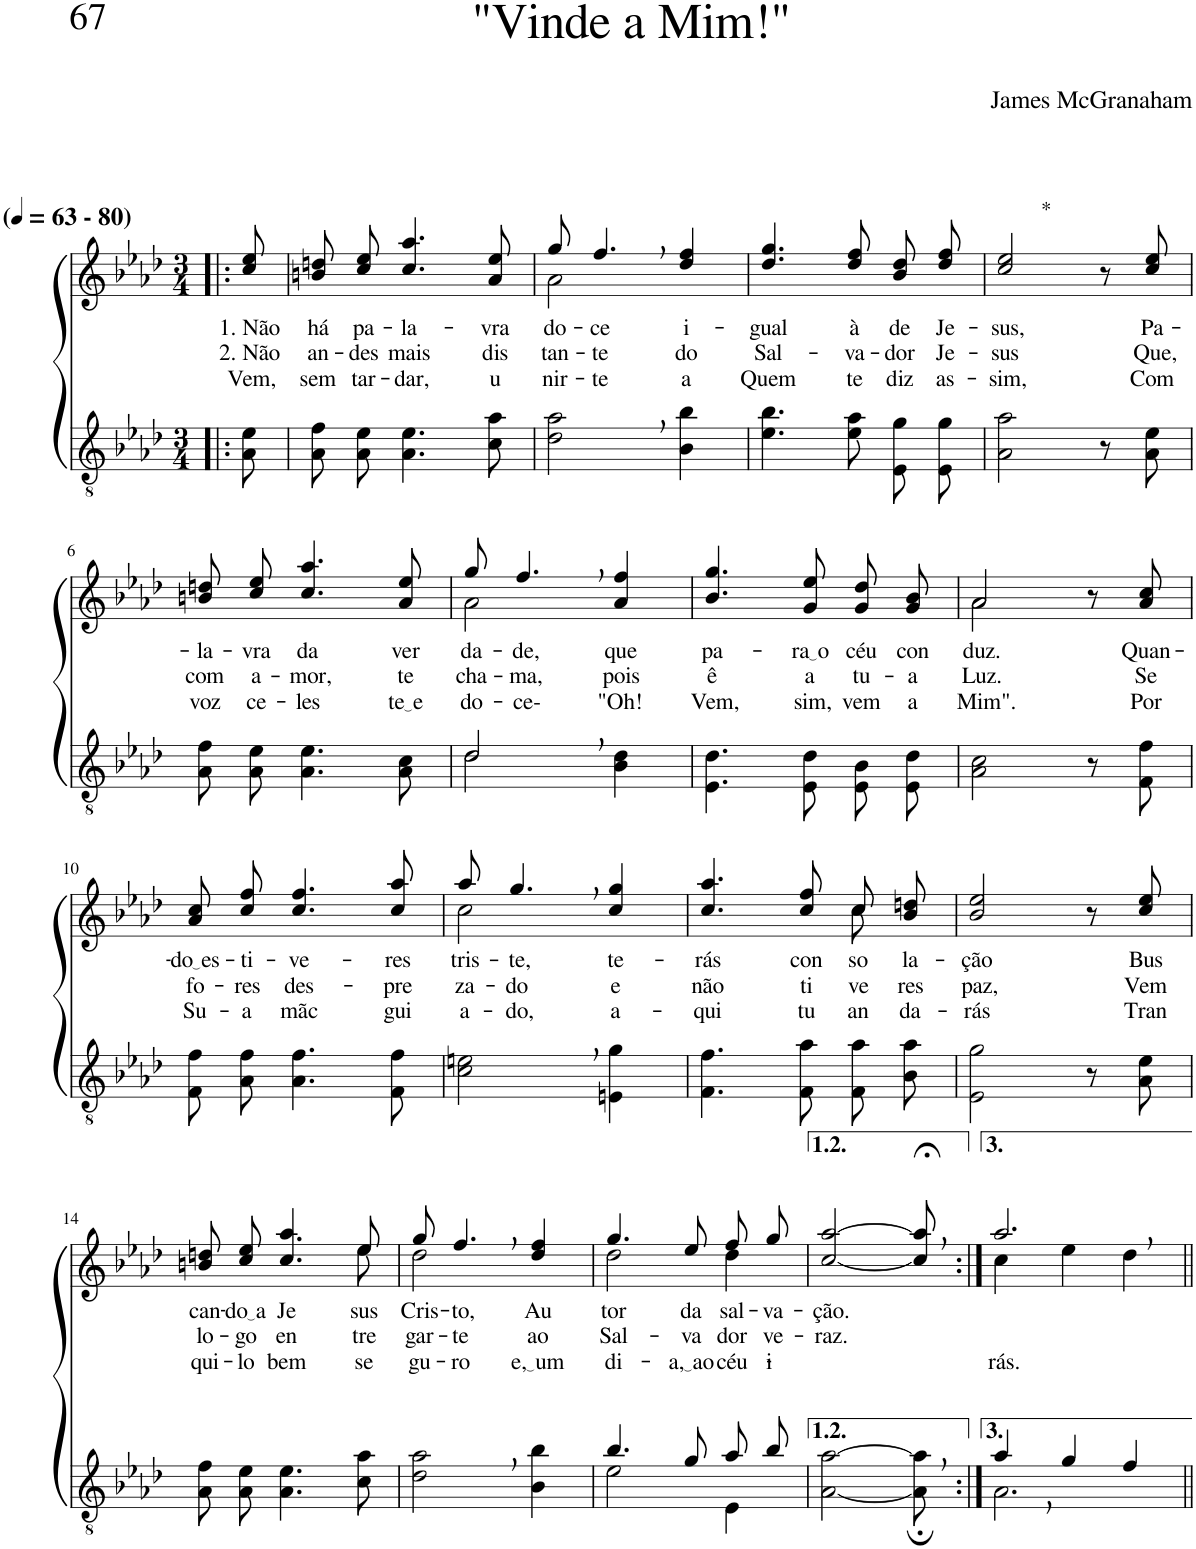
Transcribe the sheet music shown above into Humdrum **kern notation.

**kern	**kern	**text	**text	**text
*part2	*part1	*part1	*part1	*part1
*staff2	*staff1	*staff1	*staff1	*staff1
*I"Parte III e IV	*I"Parte I e II	*	*	*
*clefGv2	*clefG2	*	*	*
*Trd4c7	*Trd4c7	*	*	*
*k[b-e-a-d-]	*k[b-e-a-d-]	*	*	*
*M3/4	*M3/4	*	*	*
*MM63	*MM63	*	*	*
=1!|:	=1!|:	=1!|:	=1!|:	=1!|:
!	!LO:TX:a:B:t=(	!	!	!
!	!LO:TX:a:B:t=- 80)	!	!	!
!	!	!LO:LY:b	!LO:LY:b	!LO:LY:b
8A-\ 8e-\	8cc/ 8ee-/	1. Não	2. Não	Vem,
=2	=2	=2	=2	=2
!	!	!LO:LY:b	!LO:LY:b	!LO:LY:b
8A-\ 8f\L	8bn\ 8ddn\L	há	an-	sem
!	!	!LO:LY:b	!LO:LY:b	!LO:LY:b
8A-\ 8e-\J	8cc\ 8ee-\J	pa-	-des	tar-
!	!	!LO:LY:b	!LO:LY:b	!LO:LY:b
4.A-\ 4.e-\	4.cc/ 4.aa-/	-la-	mais	-dar,
!	!	!LO:LY:b	!LO:LY:b	!LO:LY:b
8c\ 8a-\	8a-/ 8ee-/	-vra	dis-	u-
=3	=3	=3	=3	=3
*	*^	*	*	*
!	!	!	!LO:LY:b	!LO:LY:b	!LO:LY:b
2d-\, 2a-\,	8gg/	2a-\	do-	-tan-	-nir-
!	!	!	!LO:LY:b	!LO:LY:b	!LO:LY:b
.	4.ff,/	.	-ce	-te	-te
!	!	!	!LO:LY:b	!LO:LY:b	!LO:LY:b
4B-\ 4b-\	4dd-/ 4ff/	4ryy	i-	do	a
=4	=4	=4	=4	=4	=4
!	!	!	!LO:LY:b	!LO:LY:b	!LO:LY:b
*	*v	*v	*	*	*
4.e-\ 4.b-\	4.dd-/ 4.gg/	-gual	Sal-	Quem
!	!	!LO:LY:b	!LO:LY:b	!LO:LY:b
8e-\ 8a-\	8dd-/ 8ff/	à	-va-	te
!	!	!LO:LY:b	!LO:LY:b	!LO:LY:b
8E-\ 8g\L	8b-\ 8dd-\L	de	-dor	diz
!	!	!LO:LY:b	!LO:LY:b	!LO:LY:b
8E-\ 8g\J	8dd-\ 8ff\J	Je-	Je-	as-
=5	=5	=5	=5	=5
!	!LO:TX:a:t=*	!	!	!
!	!	!LO:LY:b	!LO:LY:b	!LO:LY:b
2A-\ 2a-\	2cc/ 2ee-/	-sus,	-sus	-sim,
8r	8r	.	.	.
!	!	!LO:LY:b	!LO:LY:b	!LO:LY:b
8A-\ 8e-\	8cc/ 8ee-/	Pa-	Que,	Com
!!LO:LB:g=z
=6	=6	=6	=6	=6
!	!	!LO:LY:b	!LO:LY:b	!LO:LY:b
8A-\ 8f\L	8bn\ 8ddn\L	-la-	com	voz
!	!	!LO:LY:b	!LO:LY:b	!LO:LY:b
8A-\ 8e-\J	8cc\ 8ee-\J	-vra	a-	ce-
!	!	!LO:LY:b	!LO:LY:b	!LO:LY:b
4.A-\ 4.e-\	4.cc/ 4.aa-/	da	-mor,	-les
!	!	!LO:LY:b	!LO:LY:b	!LO:LY:b
8A-\ 8c\	8a-/ 8ee-/	ver-	te	te e
=7	=7	=7	=7	=7
*^	*^	*	*	*
!	!	!	!	!LO:LY:b	!LO:LY:b	!LO:LY:b
2d-,/	2d-\	8gg/	2a-\	-da-	cha-	do-
!	!	!	!	!LO:LY:b	!LO:LY:b	!LO:LY:b
.	.	4.ff,/	.	-de,	-ma,	-ce-
!	!	!	!	!LO:LY:b	!LO:LY:b	!LO:LY:b
4ryy	4B-\ 4d-\	4a-/ 4ff/	4ryy	que	pois	"Oh!
=8	=8	=8	=8	=8	=8	=8
!	!	!	!	!LO:LY:b	!LO:LY:b	!LO:LY:b
*v	*v	*	*	*	*	*
*	*v	*v	*	*	*
4.E-\ 4.d-\	4.b-/ 4.gg/	pa-	ê	Vem,
!	!	!LO:LY:b	!LO:LY:b	!LO:LY:b
8E-\ 8d-\	8g/ 8ee-/	ra o	a	sim,
!	!	!LO:LY:b	!LO:LY:b	!LO:LY:b
8E-/ 8B-/L	8g/ 8dd-/L	céu	tu-	vem
!	!	!LO:LY:b	!LO:LY:b	!LO:LY:b
8E-/ 8d-/J	8g/ 8b-/J	con-	-a	a
=9	=9	=9	=9	=9
*	*^	*	*	*
!	!	!	!LO:LY:b	!LO:LY:b	!LO:LY:b
2A-\ 2c\	2a-/	2a-\	-duz.	Luz.	Mim".
8r	8r	4ryy	.	.	.
!	!	!	!LO:LY:b	!LO:LY:b	!LO:LY:b
8F\ 8f\	8a-/ 8cc/	.	Quan-	Se	Por
*	*v	*v	*	*	*
!!LO:LB:g=z
=10	=10	=10	=10	=10
!	!	!LO:LY:b	!LO:LY:b	!LO:LY:b
8F\ 8f\L	8a-\ 8cc\L	do es	fo-	Su-
!	!	!LO:LY:b	!LO:LY:b	!LO:LY:b
8A-\ 8f\J	8cc\ 8ff\J	-ti-	-res	-a
!	!	!LO:LY:b	!LO:LY:b	!LO:LY:b
4.A-\ 4.f\	4.cc/ 4.ff/	-ve-	des-	mãc
!	!	!LO:LY:b	!LO:LY:b	!LO:LY:b
8F\ 8f\	8cc/ 8aa-/	-res	-pre-	gui-
=11	=11	=11	=11	=11
*	*^	*	*	*
!	!	!	!LO:LY:b	!LO:LY:b	!LO:LY:b
2c\, 2en\,	8aa-/	2cc\	tris-	-za-	-a-
!	!	!	!LO:LY:b	!LO:LY:b	!LO:LY:b
.	4.gg,/	.	-te,	-do	-do,
!	!	!	!LO:LY:b	!LO:LY:b	!LO:LY:b
4En\ 4g\	4cc/ 4gg/	4ryy	te-	e	a-
=12	=12	=12	=12	=12	=12
!	!	!	!LO:LY:b	!LO:LY:b	!LO:LY:b
4.F\ 4.f\	4.cc/ 4.aa-/	2ryy	-rás	não	-qui
!	!	!	!LO:LY:b	!LO:LY:b	!LO:LY:b
8F\ 8a-\	8cc/ 8ff/	.	con-	ti-	tu
!	!	!	!LO:LY:b	!LO:LY:b	!LO:LY:b
8F\ 8a-\L	8cc\L	8cc\	-so-	-ve-	an-
!	!	!	!LO:LY:b	!LO:LY:b	!LO:LY:b
8B-\ 8a-\J	8b-\ 8ddn\J	8ryy	-la-	-res	-da-
=13	=13	=13	=13	=13	=13
!	!	!	!LO:LY:b	!LO:LY:b	!LO:LY:b
*	*v	*v	*	*	*
2E-\ 2g\	2b-/ 2ee-/	-ção	paz,	-rás
8r	8r	.	.	.
!	!	!LO:LY:b	!LO:LY:b	!LO:LY:b
8A-\ 8e-\	8cc/ 8ee-/	Bus-	Vem	Tran-
!!LO:LB:g=z
=14	=14	=14	=14	=14
*	*^	*	*	*
!	!	!	!LO:LY:b	!LO:LY:b	!LO:LY:b
8A-\ 8f\L	2ryy	8bn\ 8ddn\L	-can-	lo-	-qui-
!	!	!	!LO:LY:b	!LO:LY:b	!LO:LY:b
8A-\ 8e-\J	.	8cc\ 8ee-\J	do a	-go	-lo
!	!	!	!LO:LY:b	!LO:LY:b	!LO:LY:b
4.A-\ 4.e-\	.	4.cc/ 4.aa-/	Je-	en-	bem
.	8ryy	.	.	.	.
!	!	!	!LO:LY:b	!LO:LY:b	!LO:LY:b
8c\ 8a-\	8ee-\	8ee-/	-sus	-tre-	se-
=15	=15	=15	=15	=15	=15
!	!	!	!LO:LY:b	!LO:LY:b	!LO:LY:b
2d-\, 2a-\,	8gg/	2dd-\	Cris-	-gar-	-gu-
!	!	!	!LO:LY:b	!LO:LY:b	!LO:LY:b
.	4.ff,/	.	-to,	-te	-ro
!	!	!	!LO:LY:b	!LO:LY:b	!LO:LY:b
4B-\ 4b-\	4dd-/ 4ff/	4ryy	Au-	ao	e, um
=16	=16	=16	=16	=16	=16
*^	*	*	*	*	*
!	!	!	!	!LO:LY:b	!LO:LY:b	!LO:LY:b
4.b-/	2e-\	4.gg/	2dd-\	-tor	Sal-	di-
!	!	!	!	!LO:LY:b	!LO:LY:b	!LO:LY:b
8g/	.	8ee-/	.	da	-va-	a, ao
!	!	!	!	!LO:LY:b	!LO:LY:b	!LO:LY:b
8a-/L	4E-\	8ff/L	4dd-\	sal-	-dor	céu
!	!	!	!	!LO:LY:b	!LO:LY:b	!LO:LY:b
8b-/J	.	8gg/J	.	-va-	ve-	i-
*v	*v	*	*	*	*	*
*	*v	*v	*	*	*
=17	=17	=17	=17	=17
!	!	!LO:LY:b	!LO:LY:b	!
[2A-\ [2a-\	[2cc/ [2aa-/	-ção.	-raz.	.
8A-\];, 8a-\];,	8cc/];<, 8aa-/];<,	.	.	.
=18:|!	=18:|!	=18:|!	=18:|!	=18:|!
*^	*^	*	*	*
!	!	!	!	!	!	!LO:LY:b
4a-,/	2.A-\	2.aa-,/	4cc\	.	.	-rás.
4g/	.	.	4ee-\	.	.	.
4f/	.	.	4dd-\	.	.	.
*v	*v	*	*	*	*	*
*	*v	*v	*	*	*
=||	=||	=||	=||	=||
*-	*-	*-	*-	*-
